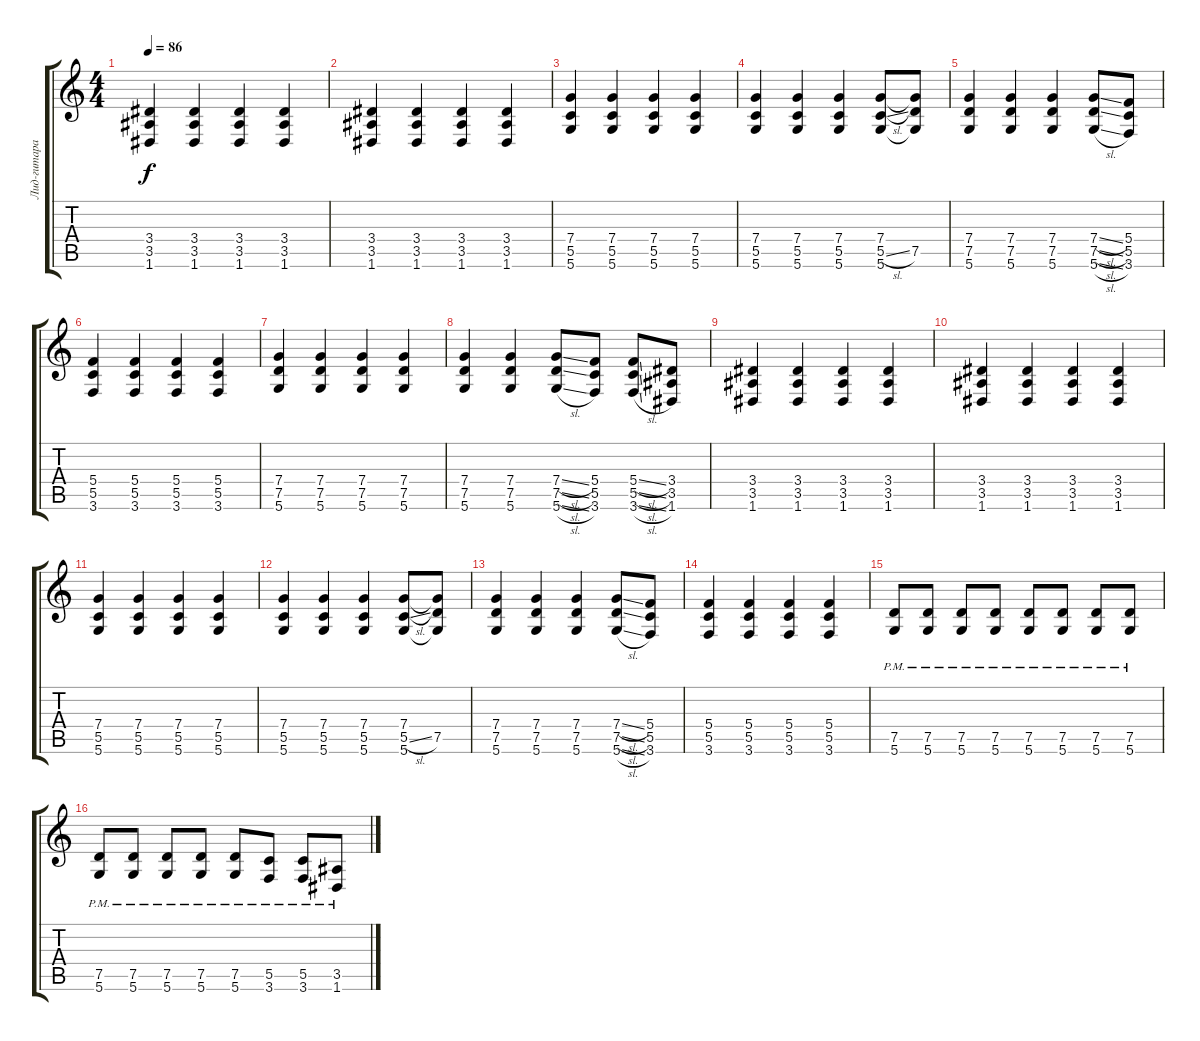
\track ("Лид-гитара" "Лид-гитара") {instrument distortionguitar}
\staff {score tabs}
\tuning (D4 A3 F3 C3 G2 D2) {hide}
\ts (4 4)
\tempo 86
\clef g2
\ks c
(3.4 3.5 1.6).4{dy f} (3.4 3.5 1.6).4 (3.4 3.5 1.6).4 (3.4 3.5 1.6).4 |
(3.4 3.5 1.6).4 (3.4 3.5 1.6).4 (3.4 3.5 1.6).4 (3.4 3.5 1.6).4 |
(7.4 5.5 5.6).4 (7.4 5.5 5.6).4 (7.4 5.5 5.6).4 (7.4 5.5 5.6).4 |
(7.4 5.5 5.6).4 (7.4 5.5 5.6).4 (7.4 5.5 5.6).4 (7.4 5.5{sl} 5.6).8 (7.4{t} 7.5 5.6{t}).8 |
(7.4 7.5 5.6).4 (7.4 7.5 5.6).4 (7.4 7.5 5.6).4 (7.4{sl} 7.5{sl} 5.6{sl}).8 (5.4 5.5 3.6).8 |
(5.4 5.5 3.6).4 (5.4 5.5 3.6).4 (5.4 5.5 3.6).4 (5.4 5.5 3.6).4 |
(7.4 7.5 5.6).4 (7.4 7.5 5.6).4 (7.4 7.5 5.6).4 (7.4 7.5 5.6).4 |
(7.4 7.5 5.6).4 (7.4 7.5 5.6).4 (7.4{sl} 7.5{sl} 5.6{sl}).8 (5.4 5.5 3.6).8 (5.4{sl} 5.5{sl} 3.6{sl}).8 (3.4 3.5 1.6).8 |
(3.4 3.5 1.6).4 (3.4 3.5 1.6).4 (3.4 3.5 1.6).4 (3.4 3.5 1.6).4 |
(3.4 3.5 1.6).4 (3.4 3.5 1.6).4 (3.4 3.5 1.6).4 (3.4 3.5 1.6).4 |
(7.4 5.5 5.6).4 (7.4 5.5 5.6).4 (7.4 5.5 5.6).4 (7.4 5.5 5.6).4 |
(7.4 5.5 5.6).4 (7.4 5.5 5.6).4 (7.4 5.5 5.6).4 (7.4 5.5{sl} 5.6).8 (7.4{t} 7.5 5.6{t}).8 |
(7.4 7.5 5.6).4 (7.4 7.5 5.6).4 (7.4 7.5 5.6).4 (7.4{sl} 7.5{sl} 5.6{sl}).8 (5.4 5.5 3.6).8 |
(5.4 5.5 3.6).4 (5.4 5.5 3.6).4 (5.4 5.5 3.6).4 (5.4 5.5 3.6).4 |
(7.5{pm} 5.6{pm}).8 (7.5{pm} 5.6{pm}).8 (7.5{pm} 5.6{pm}).8 (7.5{pm} 5.6{pm}).8 (7.5{pm} 5.6{pm}).8 (7.5{pm} 5.6{pm}).8 (7.5{pm} 5.6{pm}).8 (7.5{pm} 5.6{pm}).8 |
(7.5{pm} 5.6{pm}).8 (7.5{pm} 5.6{pm}).8 (7.5{pm} 5.6{pm}).8 (7.5{pm} 5.6{pm}).8 (7.5{pm} 5.6{pm}).8 (5.5{pm} 3.6{pm}).8 (5.5{pm} 3.6{pm}).8 (3.5{pm} 1.6{pm}).8
